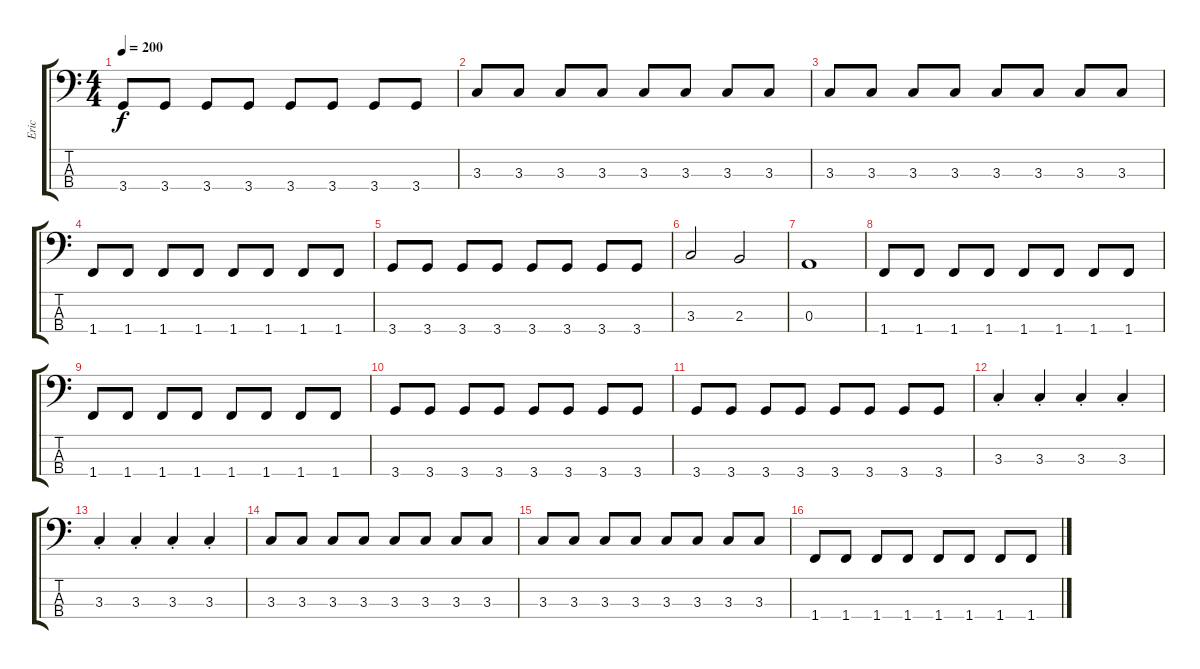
\track ("Eric" "Eric") {instrument electricbasspick}
\staff {score tabs}
\tuning (G2 D2 A1 E1) {hide}
\ts (4 4)
\tempo 200
\clef f4
\ks c
3.4.8{dy f} 3.4.8 3.4.8 3.4.8 3.4.8 3.4.8 3.4.8 3.4.8 |
3.3.8 3.3.8 3.3.8 3.3.8 3.3.8 3.3.8 3.3.8 3.3.8 |
3.3.8 3.3.8 3.3.8 3.3.8 3.3.8 3.3.8 3.3.8 3.3.8 |
1.4.8 1.4.8 1.4.8 1.4.8 1.4.8 1.4.8 1.4.8 1.4.8 |
3.4.8 3.4.8 3.4.8 3.4.8 3.4.8 3.4.8 3.4.8 3.4.8 |
3.3.2 2.3.2 |
0.3.1 |
1.4.8 1.4.8 1.4.8 1.4.8 1.4.8 1.4.8 1.4.8 1.4.8 |
1.4.8 1.4.8 1.4.8 1.4.8 1.4.8 1.4.8 1.4.8 1.4.8 |
3.4.8 3.4.8 3.4.8 3.4.8 3.4.8 3.4.8 3.4.8 3.4.8 |
3.4.8 3.4.8 3.4.8 3.4.8 3.4.8 3.4.8 3.4.8 3.4.8 |
3.3{st}.4 3.3{st}.4 3.3{st}.4 3.3{st}.4 |
3.3{st}.4 3.3{st}.4 3.3{st}.4 3.3{st}.4 |
3.3.8 3.3.8 3.3.8 3.3.8 3.3.8 3.3.8 3.3.8 3.3.8 |
3.3.8 3.3.8 3.3.8 3.3.8 3.3.8 3.3.8 3.3.8 3.3.8 |
1.4.8 1.4.8 1.4.8 1.4.8 1.4.8 1.4.8 1.4.8 1.4.8
